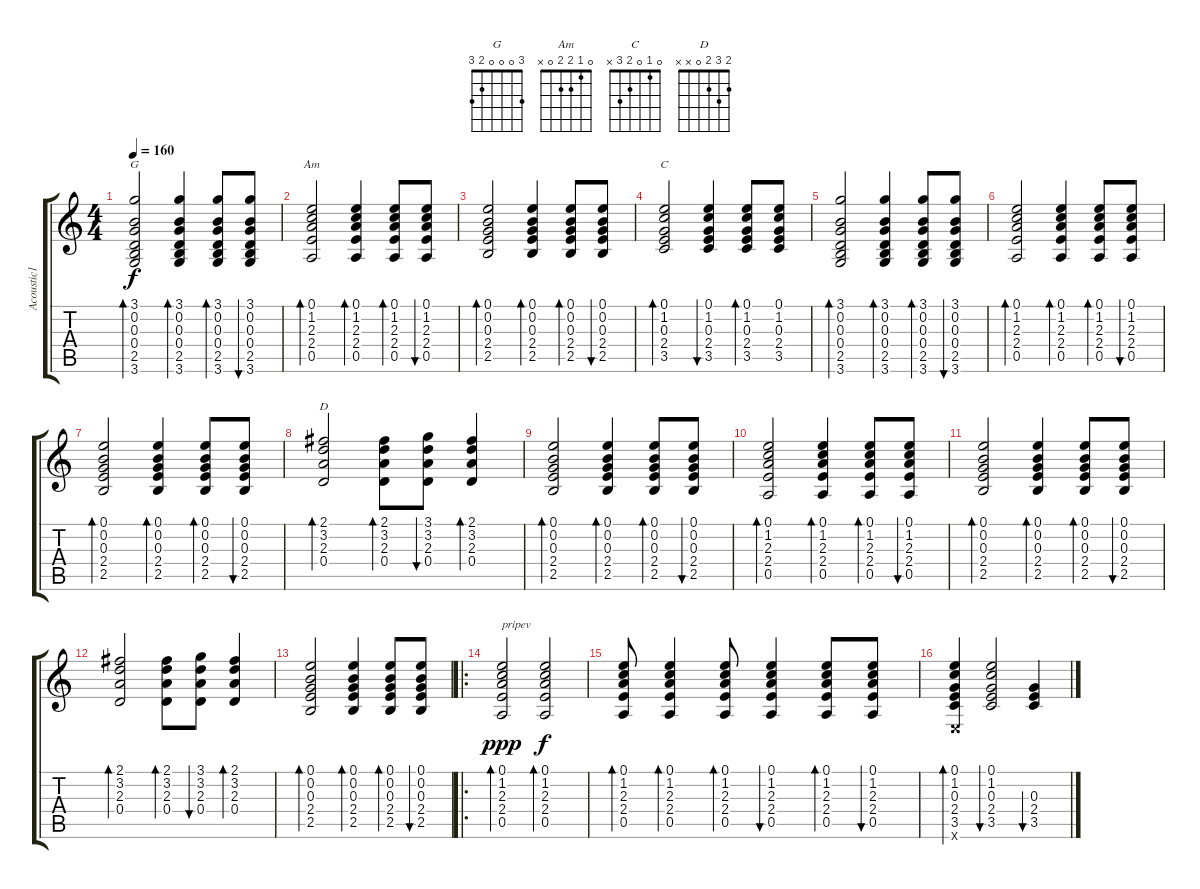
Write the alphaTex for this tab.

\track ("Acoustic1" "Acoustic1") {instrument acousticguitarsteel}
\staff {score tabs}
\tuning (E4 B3 G3 D3 A2 E2) {hide}
\chord ("G" 3 0 0 0 2 3)
\chord ("Am" 0 1 2 2 0 x)
\chord ("C" 0 1 0 2 3 x)
\chord ("D" 2 3 2 0 x x)
\ts (4 4)
\tempo 160
\clef g2
\ks c
(3.1 0.2 0.3 0.4 2.5 3.6).2{bd 30 ch "G" dy f} (3.1 0.2 0.3 0.4 2.5 3.6).4{bd 30} (3.1 0.2 0.3 0.4 2.5 3.6).8{bd 30} (3.1 0.2 0.3 0.4 2.5 3.6).8{bu 30} |
(0.1 1.2 2.3 2.4 0.5).2{bd 30 ch "Am"} (0.1 1.2 2.3 2.4 0.5).4{bd 30} (0.1 1.2 2.3 2.4 0.5).8{bd 30} (0.1 1.2 2.3 2.4 0.5).8{bu 30} |
(0.1 0.2 0.3 2.4 2.5).2{bd 30} (0.1 0.2 0.3 2.4 2.5).4{bd 30} (0.1 0.2 0.3 2.4 2.5).8{bd 30} (0.1 0.2 0.3 2.4 2.5).8{bu 30} |
(0.1 1.2 0.3 2.4 3.5).2{bd 30 ch "C"} (0.1 1.2 0.3 2.4 3.5).4{bu 30} (0.1 1.2 0.3 2.4 3.5).8{bd 30} (0.1 1.2 0.3 2.4 3.5).8 |
(3.1 0.2 0.3 0.4 2.5 3.6).2{bd 30} (3.1 0.2 0.3 0.4 2.5 3.6).4{bd 30} (3.1 0.2 0.3 0.4 2.5 3.6).8{bd 30} (3.1 0.2 0.3 0.4 2.5 3.6).8{bu 30} |
(0.1 1.2 2.3 2.4 0.5).2{bd 30} (0.1 1.2 2.3 2.4 0.5).4{bd 30} (0.1 1.2 2.3 2.4 0.5).8{bd 30} (0.1 1.2 2.3 2.4 0.5).8{bu 30} |
(0.1 0.2 0.3 2.4 2.5).2{bd 30} (0.1 0.2 0.3 2.4 2.5).4{bd 30} (0.1 0.2 0.3 2.4 2.5).8{bd 30} (0.1 0.2 0.3 2.4 2.5).8{bu 30} |
(2.1 3.2 2.3 0.4).2{bd 30 ch "D"} (2.1 3.2 2.3 0.4).8{bd 30} (3.1 3.2 2.3 0.4).8{bu 30} (2.1 3.2 2.3 0.4).4{bd 30} |
(0.1 0.2 0.3 2.4 2.5).2{bd 30} (0.1 0.2 0.3 2.4 2.5).4{bd 30} (0.1 0.2 0.3 2.4 2.5).8{bd 30} (0.1 0.2 0.3 2.4 2.5).8{bu 30} |
(0.1 1.2 2.3 2.4 0.5).2{bd 30} (0.1 1.2 2.3 2.4 0.5).4{bd 30} (0.1 1.2 2.3 2.4 0.5).8{bd 30} (0.1 1.2 2.3 2.4 0.5).8{bu 30} |
(0.1 0.2 0.3 2.4 2.5).2{bd 30} (0.1 0.2 0.3 2.4 2.5).4{bd 30} (0.1 0.2 0.3 2.4 2.5).8{bd 30} (0.1 0.2 0.3 2.4 2.5).8{bu 30} |
(2.1 3.2 2.3 0.4).2{bd 30} (2.1 3.2 2.3 0.4).8{bd 30} (3.1 3.2 2.3 0.4).8{bu 30} (2.1 3.2 2.3 0.4).4{bd 30} |
(0.1 0.2 0.3 2.4 2.5).2{bd 30} (0.1 0.2 0.3 2.4 2.5).4{bd 30} (0.1 0.2 0.3 2.4 2.5).8{bd 30} (0.1 0.2 0.3 2.4 2.5).8{bu 30} |
\ro
(0.1 1.2 2.3 2.4 0.5).2{bd 30 txt "pripev" dy ppp} (0.1 1.2 2.3 2.4 0.5).2{bd 30 dy f} |
(0.1 1.2 2.3 2.4 0.5).8{bd 30} (0.1 1.2 2.3 2.4 0.5).4{bd 30} (0.1 1.2 2.3 2.4 0.5).8{bd 30} (0.1 1.2 2.3 2.4 0.5).4{bu 30} (0.1 1.2 2.3 2.4 0.5).8{bd 30} (0.1 1.2 2.3 2.4 0.5).8{bu 30} |
(0.1 1.2 0.3 2.4 3.5 0.6{x}).4{bd 60} (0.1 1.2 0.3 2.4 3.5).2{bu 60} (0.3 2.4 3.5).4{bu 60}
